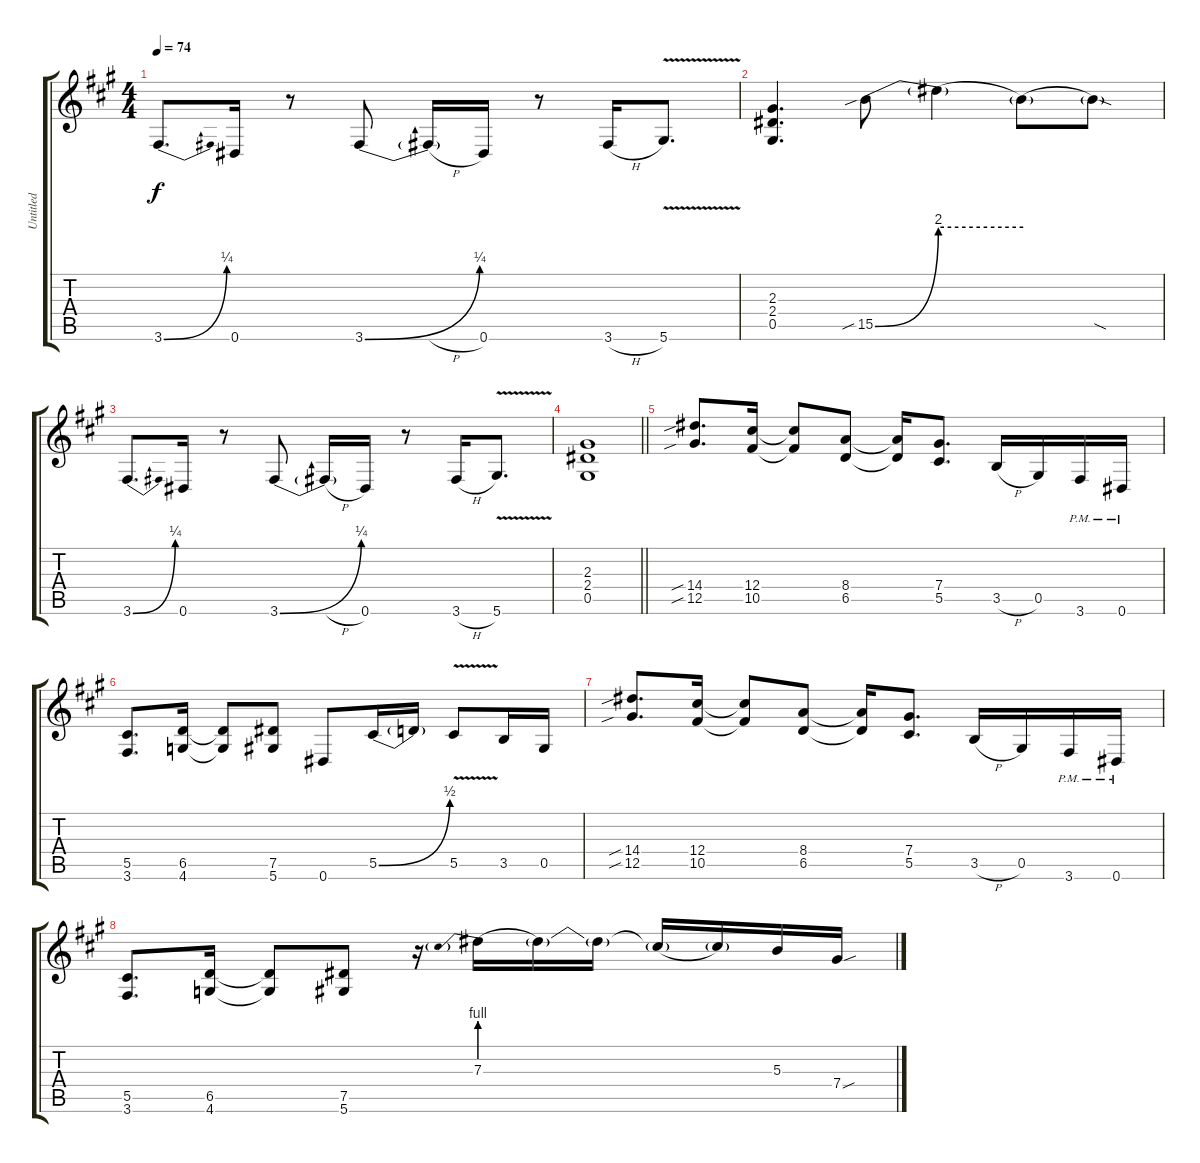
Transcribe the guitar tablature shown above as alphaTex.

\track ("Untitled" "Untitled") {instrument distortionguitar}
\staff {score tabs}
\tuning (Eb4 Bb3 Gb3 Db3 Ab2 Eb2) {hide}
\ts (4 4)
\tempo 74
\clef g2
\ks a
3.6{be (bend 0 0 60 1)}.8{d dy f} 0.6.16 r.8 3.6{be (bend 0 0 60 1)}.8 3.6{h t}.16 0.6.16 r.8 3.6{h}.16 5.6{v}.8{d} |
(2.3 2.4 0.5).4{d} 15.5{be (bend 0 0 60 8) sib}.8 15.5{be (hold 0 8 60 8) t}.4 15.5{be (hold 40 0 60 0) t}.8 15.5{sod t}.8 |
3.6{be (bend 0 0 60 1)}.8{d} 0.6.16 r.8 3.6{be (bend 0 0 60 1)}.8 3.6{h t}.16 0.6.16 r.8 3.6{h}.16 5.6{v}.8{d} |
\barLineRight lightlight
(2.3 2.4 0.5).1 |
(14.4{sib} 12.5{sib}).8{d} (12.4 10.5).16 (12.4{t} 10.5{t}).8 (8.4 6.5).8 (8.4{t} 6.5{t}).16 (7.4 5.5).8{d} 3.5{h}.16 0.5.16 3.6{pm}.16 0.6{pm}.16 |
(5.5 3.6).8{d} (6.5 4.6).16 (6.5{t} 4.6{t}).8 (7.5 5.6).8 0.6.8 5.5{be (bend 0 0 60 2)}.16 5.5{t}.16 5.5{v}.8 3.5.16 0.5.16 |
(14.4{sib} 12.5{sib}).8{d} (12.4 10.5).16 (12.4{t} 10.5{t}).8 (8.4 6.5).8 (8.4{t} 6.5{t}).16 (7.4 5.5).8{d} 3.5{h}.16 0.5.16 3.6{pm}.16 0.6{pm}.16 |
(5.5 3.6).8{d} (6.5 4.6).16 (6.5{t} 4.6{t}).8 (7.5 5.6).8 r.16 7.3{be (prebend 0 4 60 4)}.16 7.3{t}.16 7.3{t}.16 7.3{be (hold 40 0 60 0) t}.16 7.3{t}.16 5.3.16 7.4{sou}.16
